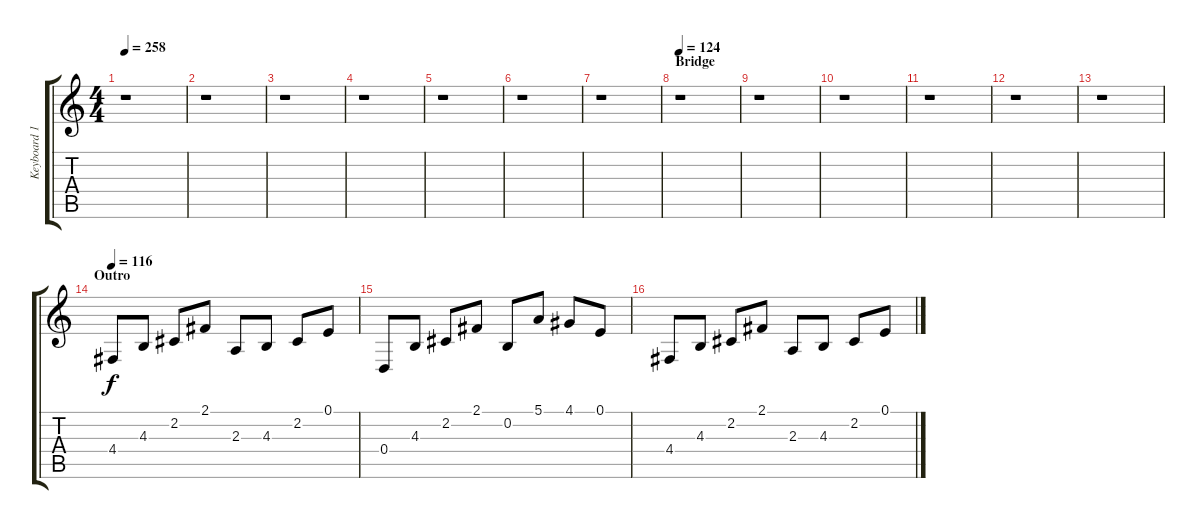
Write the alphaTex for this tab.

\track ("Keyboard 1 (sci-fi)" "Keyboard 1") {instrument pad4choir}
\staff {score tabs}
\tuning (E4 B3 G3 D3 A2 E2) {hide}
\ts (4 4)
\tempo 258
\clef g2
\ks c
r.1{dy f} |
r.1 |
r.1 |
r.1 |
r.1 |
r.1 |
r.1 |
\section ("" "Bridge")
\tempo 124
r.1 |
r.1 |
r.1 |
r.1 |
r.1 |
r.1 |
\section ("" "Outro")
\tempo 116
4.4.8 4.3.8 2.2.8 2.1.8 2.3.8 4.3.8 2.2.8 0.1.8 |
0.4.8 4.3.8 2.2.8 2.1.8 0.2.8 5.1.8 4.1.8 0.1.8 |
4.4.8 4.3.8 2.2.8 2.1.8 2.3.8 4.3.8 2.2.8 0.1.8
